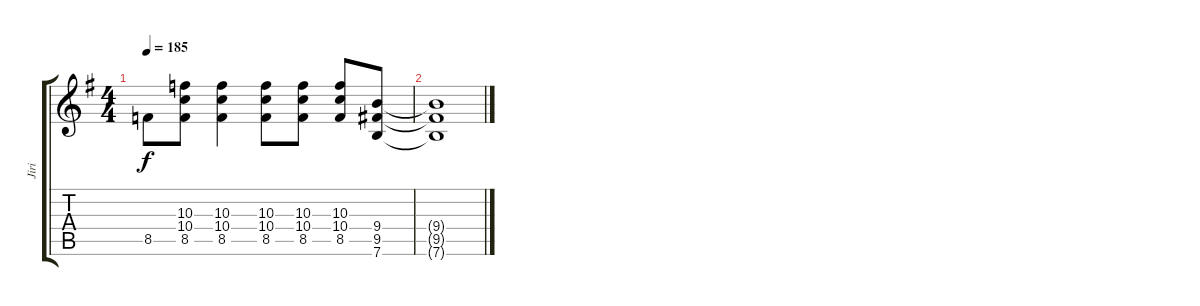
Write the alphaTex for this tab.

\track ("Jiri" "Jiri") {instrument distortionguitar}
\staff {score tabs}
\tuning (E4 B3 G3 D3 A2 E2) {hide}
\ts (4 4)
\tempo 185
\clef g2
\ks g
8.5.8{dy f} (10.3 10.4 8.5).8 (10.3 10.4 8.5).4 (10.3 10.4 8.5).8 (10.3 10.4 8.5).8 (10.3 10.4 8.5).8 (9.4 9.5 7.6).8 |
(9.4{t} 9.5{t} 7.6{t}).1
